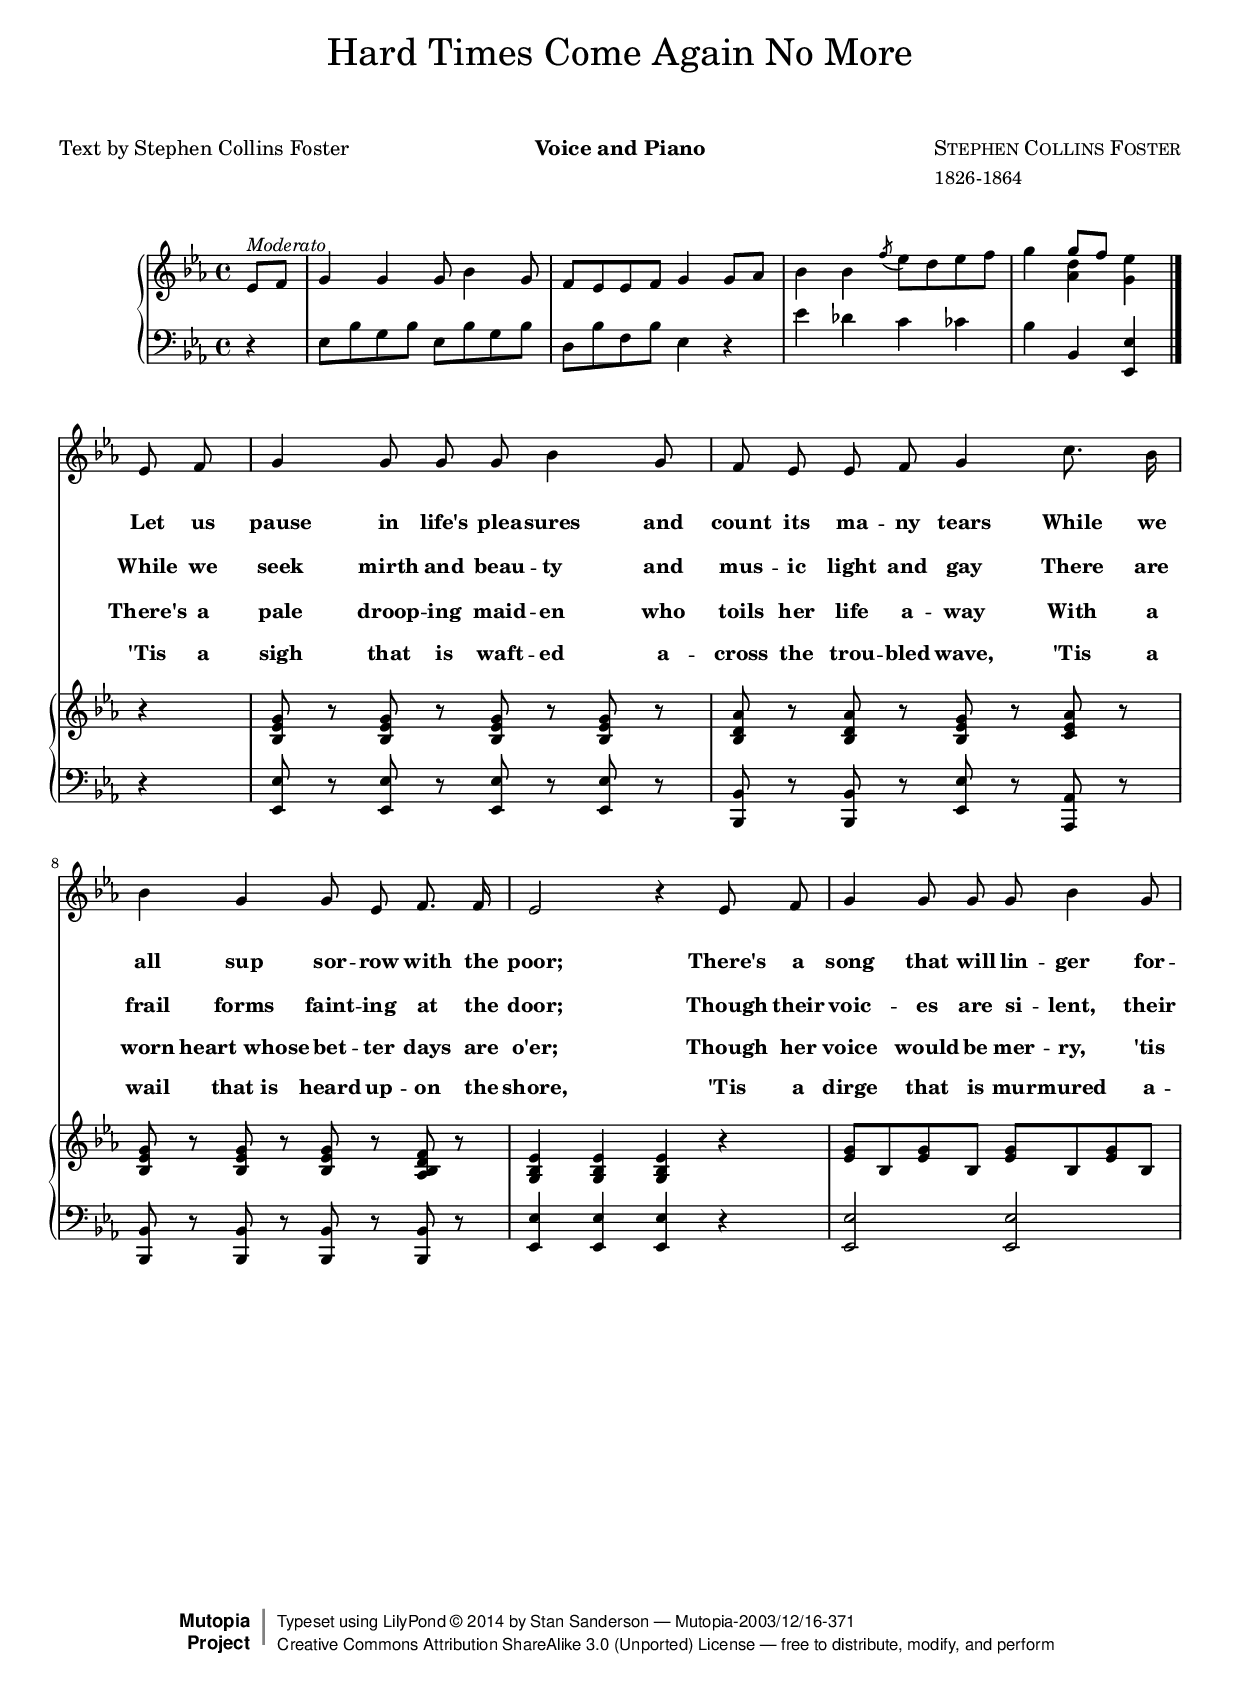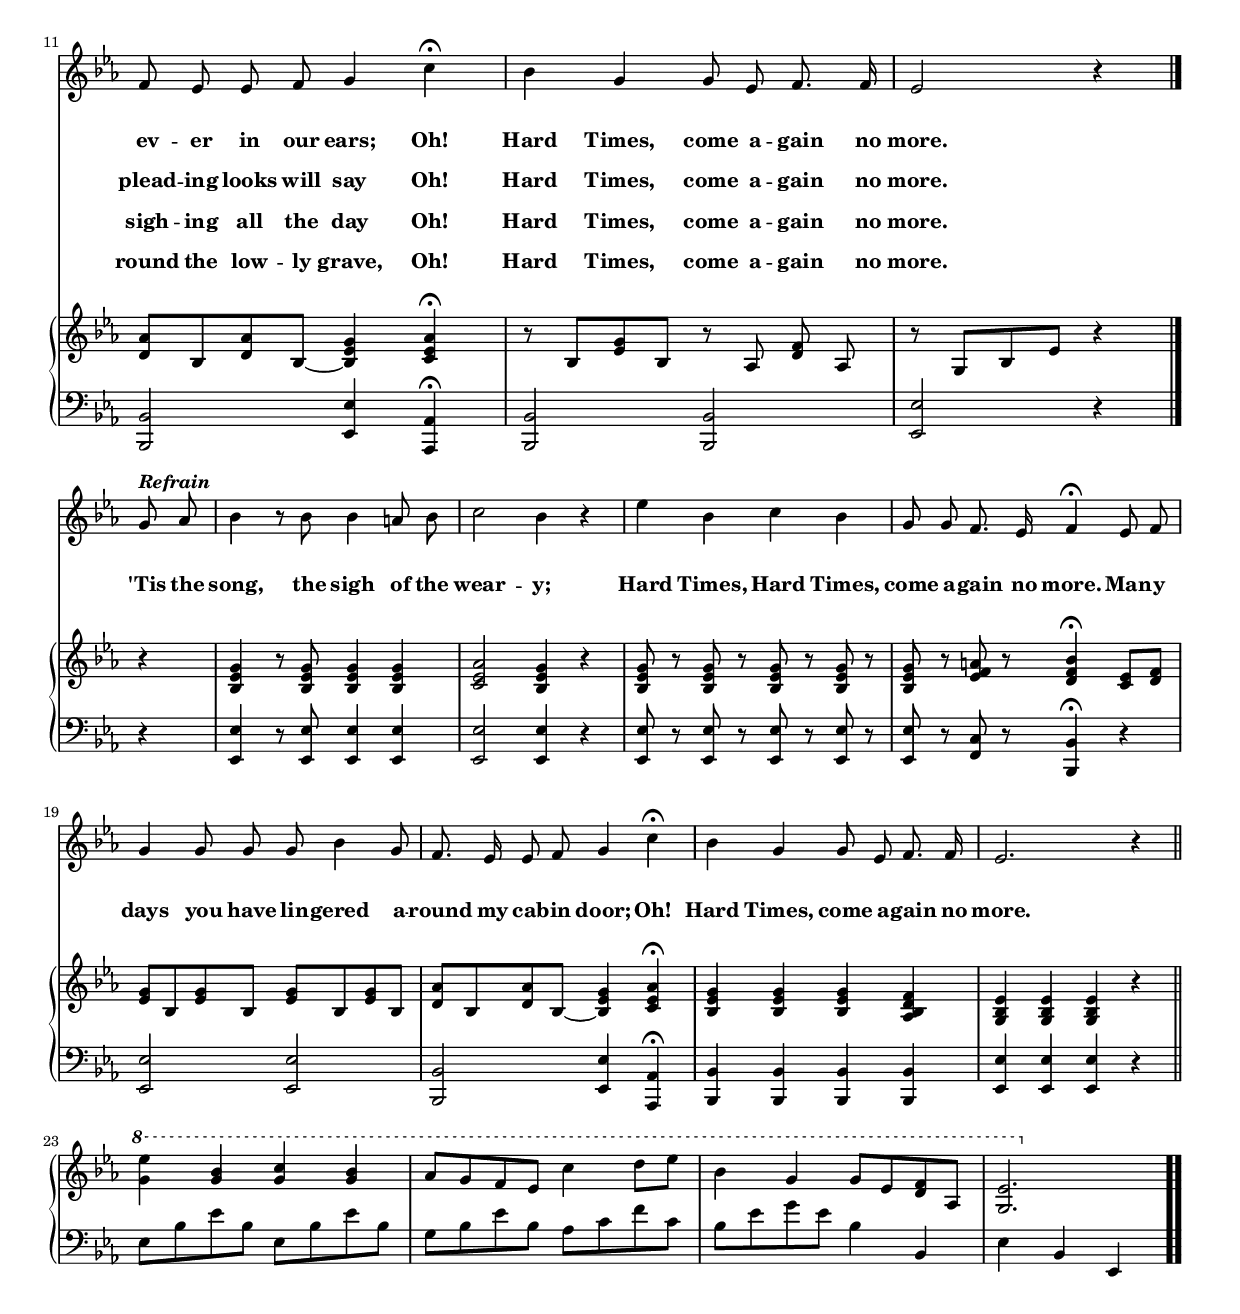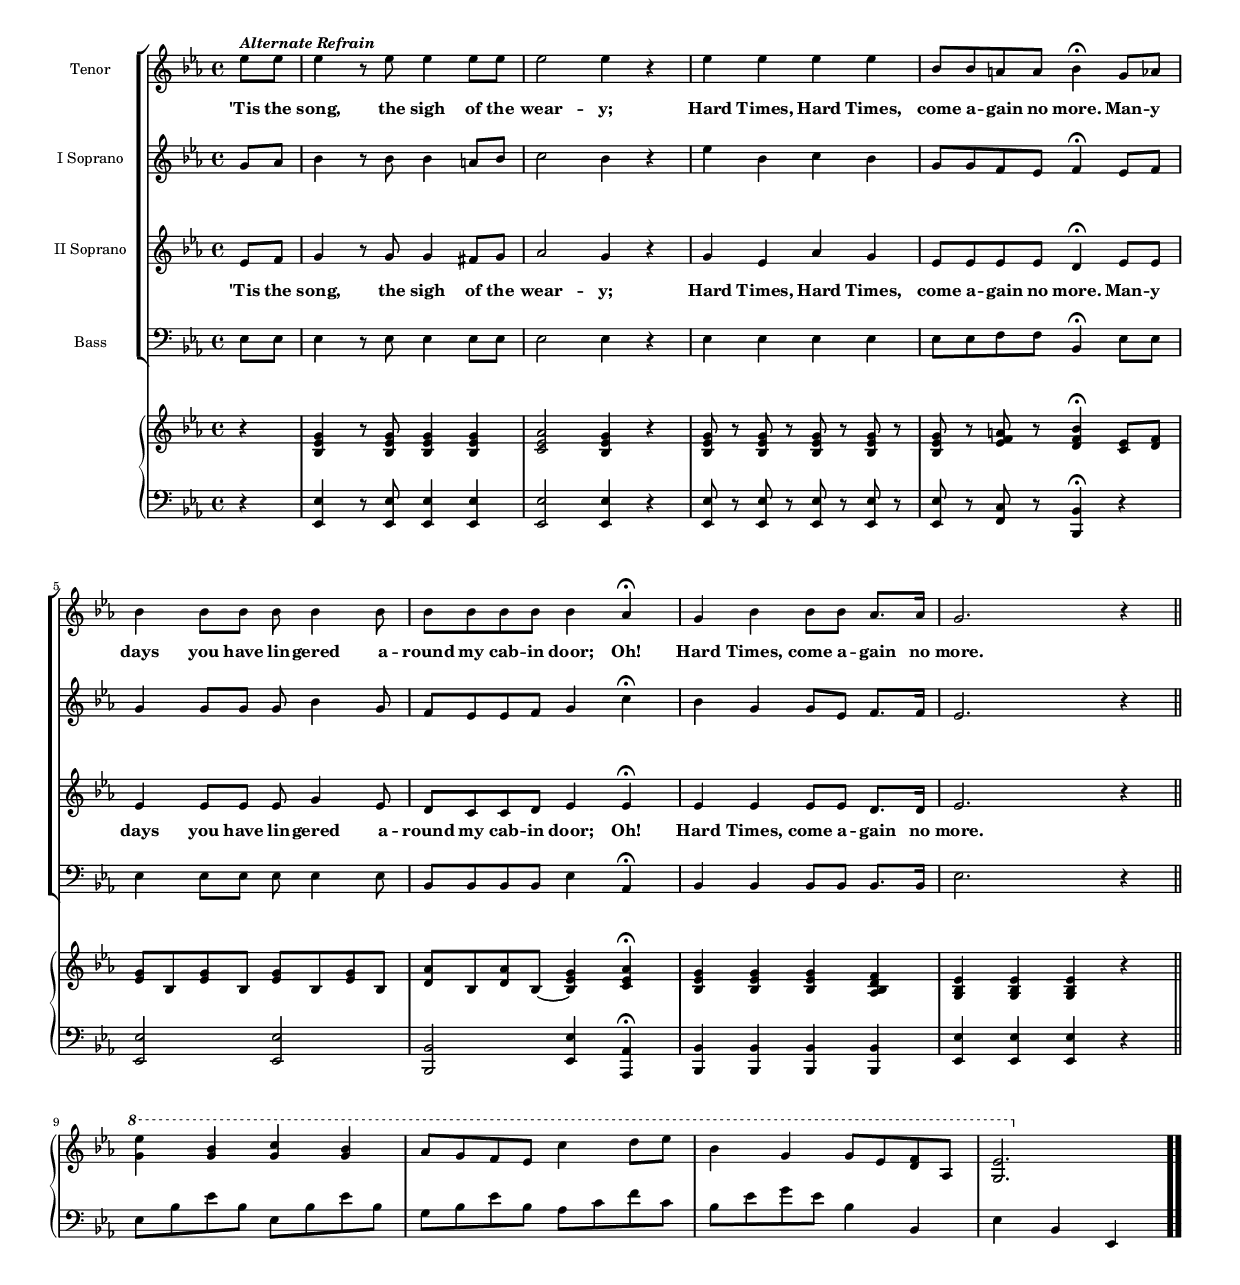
\include "english.ly"
%#(set-default-paper-size "letter")
#(set-global-staff-size 16)
\version "2.18.0"

\header {
	date = "1854"
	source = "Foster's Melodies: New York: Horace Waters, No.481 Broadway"
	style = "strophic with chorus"
	instrument = "Voice and Piano"
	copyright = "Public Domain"
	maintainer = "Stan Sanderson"
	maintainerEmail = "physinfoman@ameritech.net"
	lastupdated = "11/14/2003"
	title = \markup { \normal-text \abs-fontsize #18 \column { "Hard Times Come Again No More" \null } }
	poet = \markup \fontsize #1 "Text by Stephen Collins Foster" 
	composer = \markup { \right-align \column { \fontsize #1  \caps  "Stephen Collins Foster" \fontsize #0 \caps "1826-1864" } }
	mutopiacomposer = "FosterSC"
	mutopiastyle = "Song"
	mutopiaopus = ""
	
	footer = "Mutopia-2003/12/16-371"
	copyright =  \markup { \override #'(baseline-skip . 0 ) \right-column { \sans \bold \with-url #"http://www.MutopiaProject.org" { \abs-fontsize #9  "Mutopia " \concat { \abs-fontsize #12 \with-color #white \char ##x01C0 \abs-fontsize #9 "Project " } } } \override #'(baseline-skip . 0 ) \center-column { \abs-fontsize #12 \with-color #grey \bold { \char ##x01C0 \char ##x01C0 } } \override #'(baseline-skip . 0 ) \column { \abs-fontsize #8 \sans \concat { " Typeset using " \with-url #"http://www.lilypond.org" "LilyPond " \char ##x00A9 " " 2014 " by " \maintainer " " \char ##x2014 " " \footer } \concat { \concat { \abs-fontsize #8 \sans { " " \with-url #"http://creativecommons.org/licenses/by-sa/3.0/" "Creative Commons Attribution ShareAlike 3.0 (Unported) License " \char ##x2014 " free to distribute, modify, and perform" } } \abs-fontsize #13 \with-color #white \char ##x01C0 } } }
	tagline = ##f
	
	}
	
%definitions ------------------
partialTreQtr = \set Timing.measurePosition = #(ly:make-moment 1/4)
partialUnoQtr = \set Timing.measurePosition = #(ly:make-moment 3/4)

\paper {
  top-margin = 6\mm
  bottom-margin = 6\mm
  top-markup-spacing #'basic-distance = #8
  markup-system-spacing.basic-distance  = #10
  system-system-spacing.basic-distance  = #13
  ragged-bottom = ##t
  scoreTitleMarkup = \markup \null
  evenHeaderMarkup = \markup \null
  oddHeaderMarkup = \markup \null
}

MEL =  \relative c' { 
		\key ef\major \time 4/4 \clef treble
		\autoBeamOff
%1-4
	\partial 4 s4 s1 s1 s1 \partialTreQtr s2.	
%5-8
	\partialUnoQtr ef8 f g4 g8 g g bf4 g8 f ef ef f g4 c8. bf16
	bf4 g g8 ef f8. f16 ef2 r4 ef8 f
%9-11
	g4 g8 g g bf4 g8 f ef ef f g4 c\fermata bf g g8 ef f8. f16 ef2 r4
%12-14
	\partialUnoQtr g8^\markup { \bold \italic "Refrain" } af bf4 r8 bf bf4 a8 bf 
	c2 bf4 r ef bf c bf 
	 g8 g f8. ef16 f4\fermata ef8 f
%15-18
	g4 g8 g g bf4 g8  f8. ef16 ef8 f g4 c\fermata
            bf g g8 ef f8. 
        f16 
        ef2. r4 \break
}
	
	
% RHB is a crude workaround to get the eighths in the intro	

RHB =  \relative c'' { \time 4/4 \clef treble
	\partial 4 s4^\markup { \italic "Moderato" } 
	s1 s1 s1 \partialTreQtr s4 \stemUp g'8[ f] s4
	}

RH =  \relative c'' { \key ef\major \time 4/4 \clef treble
%1
	\partial 4 ef,8 f

	g4 g g8 bf4 g8
%2
	f8 ef ef f g4 g8 af
%3
	bf4 bf \acciaccatura f'8 ef8[ d ef f]

	\partialTreQtr g4 <d af> <ef g,> \bar "|."  \break

	\partialUnoQtr r4
%4
	<g, ef bf>8 r <g ef bf> r <g ef bf> r <g ef bf> r
%5
	<af d, bf>8 r <af d, bf> r <g ef bf> r <af ef c> r \break
%6
	<g ef bf> r <g ef bf> r <g ef bf> r <f d bf af> r
%7
	<ef bf g>4 <ef bf g> <ef bf g> r
%8
	<g ef>8 bf, <g' ef> bf, <g' ef> bf, <g' ef> bf, \break
%9
	<af' d,>8 bf, <af' d,> bf,~ <g' ef bf>4 <af ef c>\fermata
%10
	r8 bf, <g' ef> bf, r af <f' d> af,

	\partialTreQtr r8 g[ bf ef] r4 \break

	\partialUnoQtr r4
%11
	<g ef bf>4 r8 <g ef bf> <g ef bf>4 <g ef bf>
%12
	<af ef c>2 <g ef bf>4 r
%13
	<g ef bf>8 r <g ef bf> r <g ef bf> r <g ef bf> r
%14
	<g ef bf>8 r <a f ef> r <bf f d>4\fermata <ef, c>8 <f d>
%15
	<g ef>8 bf, <g' ef> bf, <g' ef> bf, <g' ef> bf,
%16
	<af' d,>8 bf, <af' d,> bf,~ <g' ef bf>4 <af ef c>\fermata
%17
	<g ef bf>4 <g ef bf> <g ef bf> <f d bf af>
%18
	<ef bf g>4 <ef bf g> <ef bf g> r
%19
	\ottava #1 <g' ef'>4 <g bf> <g c> <g bf>
%20
	af8 g f ef c'4 d8 ef
%21
	bf4 g g8[ ef <f d> af,]
%22
	\partialTreQtr <ef' g,>2.\ottava #0

	}



LH =  \relative c { \key ef\major \time 4/4 \clef bass
%1
	\partial 4 r4

	ef8 bf' g bf ef, bf' g bf
%2
	d, bf' f bf ef,4 r4
%3
	ef'4 df c cf

	\partialTreQtr bf4 bf, <ef ef,>

	\partialUnoQtr r4
%4
	<ef ef,>8 r <ef ef,> r <ef ef,> r <ef ef,> r
%5
	<bf bf,>8 r <bf bf,> r <ef ef,> r <af, af,> r
%6
	 <bf bf,>8 r <bf bf,> r <bf bf,> r <bf bf,> r
%7
	<ef ef,>4 <ef ef,> <ef ef,> r
%8
	<ef ef,>2 <ef ef,>
%9
	<bf bf,>2 <ef ef,>4 <af, af,>\fermata
%10
	<bf bf,>2 <bf bf,>

	\partialTreQtr <ef ef,>2 r4 \bar "|."

	\partialUnoQtr r4
%11
	<ef ef,>4 r8 <ef ef,> <ef ef,>4 <ef ef,>
%12
	<ef ef,>2 <ef ef,>4 r
%13
	<ef ef,>8 r <ef ef,> r <ef ef,> r <ef ef,> r
%14
	<ef ef,>8 r <c f,> r <bf bf,>4\fermata r4
%15
	<ef ef,>2 <ef ef,>
%16
	<bf bf,>2 <ef ef,>4 <af, af,>\fermata
%17
	<bf bf,>4 <bf bf,> <bf bf,> <bf bf,>
%18
	<ef ef,>4 <ef ef,> <ef ef,> r \bar "||"
%19
	ef8 bf' ef bf ef, bf' ef bf
%20
	g8 bf ef bf af c f c
%21
	bf8 ef g ef bf4 bf,
%22
	\partialTreQtr ef4 bf ef, \bar ".." \pageBreak
	}



VerOne =  \context Lyrics = VerOne \lyricmode { 
	\override LyricText.font-series = #'bold
	\override LyricText.font-size = #+1
	
	\skip 4  \skip 1 \skip 1 \skip 1 \skip 2.
	Let8 us pause4 in8 life's plea -- sures4 and8 count its ma -- ny tears4
	While8. we16 all4 sup4 sor8 -- row with8. the16 poor;2 \skip4
	There's8 a8 song4 that8 will8 lin -- ger4 for8 -- ev -- er in our ears;4
	Oh!4 Hard Times, come8 a -- gain8. no16 more.2 \skip4

	'Tis8 the song,4 \skip 8 the8 sigh4 of8 the wear2 -- y;4 \skip 4
	Hard4 Times, Hard Times, 
	come8 a -- gain8. no16 more.4 Man8 -- y8
	days4 you8 have lin -- gered4 a8
	 -- round8. my16 cab8 -- in door;4 Oh!4
	Hard Times, come8 a -- gain8. 
	no16 
	more.2. \skip 4
	}

	
VerTwo =  \context Lyrics = VerTwo \lyricmode { 
	\override LyricText.font-series = #'bold
	\override LyricText.font-size = #+1
	
	\skip 4  \skip 1 \skip 1 \skip 1 \skip 2.
	While8 we seek4 mirth8 and beau -- ty4 and8 mus -- ic light and gay4
	There8. are16 frail4 forms faint8 -- ing at8. the16 door;2 \skip4
	Though8 their voic4 -- es8 are si -- lent,4 their8 plead -- ing looks will say4
	Oh!4 Hard Times, come8 a -- gain8. no16 more.2. 
	}
	
VerThree =  \context Lyrics = VerThree \lyricmode { 
	\override LyricText.font-series = #'bold
	\override LyricText.font-size = #+1
	
	\skip 4  \skip 1 \skip 1 \skip 1 \skip 2.
	There's8 a pale4 droop8 -- ing maid -- en4 who8 toils her life a -- way4
	With8. a16 worn4 heart_whose bet8 -- ter days8. are16 o'er;2 \skip4
	Though8 her voice4 would8 be mer -- ry,4 'tis8 sigh -- ing all the day4
	Oh!4 Hard Times, come8 a -- gain8. no16 more.2. 
	}

VerFour =  \context Lyrics = VerFour \lyricmode { 
	\override LyricText.font-series = #'bold
	\override LyricText.font-size = #+1
	
	\skip 4  \skip 1 \skip 1 \skip 1 \skip 2.
	'Tis8 a sigh4 that8 is waft -- ed4 a8 -- cross the trou -- bled wave,4
	'Tis8. a16 wail4 that_is heard8 up -- on8. the16 shore,2 \skip4
	'Tis8 a dirge4 that8 is mur -- mured4 a8 -- round the low -- ly grave,4
	Oh!4 Hard Times, come8 a -- gain8. no16 more.2. 
	}

\score { 
	<<
		\context Staff
		\MEL
		\set Staff.midiInstrument = "violin" 
		\new Lyrics 
		{ \VerOne }
		\new Lyrics 
		{ \VerTwo }
		\new Lyrics 
		{ \VerThree }
		\new Lyrics 
		{ \VerFour }
	\context PianoStaff <<
		\set PianoStaff.midiInstrument = "acoustic grand"
		\context Staff = "up" <<
		\clef treble
			\context Voice = VoiceI \RH
			\context Voice = VoiceII \RHB
			>>
		\context Staff = "down" <<
		\clef bass
			\context Voice = VoiceI \LH
			>>
		>> 
		>>
	
	\layout { 
		\context { \Staff \RemoveEmptyStaves 
		\override VerticalAxisGroup #'remove-first = ##t
		}
		\context {
		    \Lyrics
		    \override VerticalAxisGroup.staff-affinity = ##f
		    \override VerticalAxisGroup.staff-staff-spacing =
                    #'((basic-distance . 0)
	              (minimum-distance . 1)
	              (padding . 3))
		}
		}	
	
  \midi {
    \tempo 4 = 72
    }
}

% Alternate 4-part Chorus



RHC =  \relative c'' { \key ef\major \time 4/4 \clef treble
		\partial 4 r4
%11
	<g ef bf>4 r8 <g ef bf> <g ef bf>4 <g ef bf>
%12
	<af ef c>2 <g ef bf>4 r
%13
	<g ef bf>8 r <g ef bf> r <g ef bf> r <g ef bf> r
%14
	<g ef bf>8 r <a f ef> r <bf f d>4\fermata <ef, c>8 <f d>
%15
	<g ef>8 bf, <g' ef> bf, <g' ef> bf, <g' ef> bf,
%16
	<af' d,>8 bf, <af' d,> bf,~ <g' ef bf>4 <af ef c>\fermata
%17
	<g ef bf>4 <g ef bf> <g ef bf> <f d bf af>
%18
	<ef bf g>4 <ef bf g> <ef bf g> r \break
%19
	\ottava #1 <g' ef'>4 <g bf> <g c> <g bf>
%20
	af8 g f ef c'4 d8 ef
%21
	bf4 g g8[ ef <f d> af,]
%22
	\partialTreQtr <ef' g,>2.\ottava #0

	}

LHC =  \relative c { \key ef\major \time 4/4 \clef bass
	\partial 4 r4
%11
	<ef ef,>4 r8 <ef ef,> <ef ef,>4 <ef ef,>
%12
	<ef ef,>2 <ef ef,>4 r
%13
	<ef ef,>8 r <ef ef,> r <ef ef,> r <ef ef,> r
%14
	<ef ef,>8 r <c f,> r <bf bf,>4\fermata r4
%15
	<ef ef,>2 <ef ef,>
%16
	<bf bf,>2 <ef ef,>4 <af, af,>\fermata
%17
	<bf bf,>4 <bf bf,> <bf bf,> <bf bf,>
%18
	<ef ef,>4 <ef ef,> <ef ef,> r \bar "||"
%19
	ef8 bf' ef bf ef, bf' ef bf
%20
	g8 bf ef bf af c f c
%21
	bf8 ef g ef bf4 bf,
%22
	\partialTreQtr ef4 bf ef, \bar ".."
	}

TEN =  \relative c'' { \key ef\major \time 4/4 \clef treble
%1-4
	\set Staff.instrumentName = #'"Tenor"
	\partial 4 ef8^\markup { \bold \italic { "Alternate Refrain" } } 
	ef ef4 r8 ef ef4 ef8 ef ef2 ef4 r
	 ef ef ef ef bf8 bf a a bf4\fermata g8 af
%5-8
	bf4 bf8 bf bf bf4 bf8 bf bf bf bf bf4 af\fermata g bf bf8 bf af8. af16 g2. r4
	}
	
ISOP =  \relative c'' { \key ef\major \time 4/4 \clef treble
%1-4
	\set Staff.instrumentName = #'"I Soprano"
	\partial 4 g8 af bf4 r8 bf bf4 a8 bf c2 bf4 r
	ef bf c bf g8 g f ef f4\fermata ef8 f
%5-8
	g4 g8 g g bf4 g8 f ef ef f g4 c\fermata bf g g8 ef f8. f16 ef2. r4
	}
	
IISOP =  \relative c'' { \key ef\major \time 4/4 \clef treble
%1-4
	\set Staff.instrumentName = #'"II Soprano"
	\partial 4 ef,8 f g4 r8 g g4 fs8 g af2 g4 r
	g ef af g ef8 ef ef ef d4\fermata ef8 ef
%5-8
	ef4 ef8 ef ef g4 ef8 d c c d ef4 ef\fermata ef ef ef8 ef d8. d16 ef2. r4
	}
	
BASS =  \relative c { \key ef\major \time 4/4 \clef bass
%1-4
	\set Staff.instrumentName = #'"Bass"
	\partial 4 ef8 ef ef4 r8 ef ef4 ef8 ef ef2 ef4 r
	ef4 ef ef ef ef8 ef f f bf,4\fermata ef8 ef
%5-8
	ef4 ef8 ef ef ef4 ef8 bf bf bf bf ef4 af,\fermata bf bf bf8 bf bf8. bf16 ef2. r4
	} 
	
CHOR =  \lyricmode { 
	\override LyricText.font-series = #'bold
	\override LyricText.font-size = #+1
	\partial4
		
	'Tis8 the song,4 \skip 8 the8 sigh4 of8 the wear2 -- y;4 \skip 4
	Hard4 Times, Hard Times, 
	come8 a -- gain no more.4 Man8 -- y8
	days4 you8 have lin -- gered4 a8
	 -- round8 my cab -- in door;4 Oh!4
	Hard Times, come8 a -- gain8. 
	no16 
	more.2. \skip 4
	}

\score {  <<
	\context ChoirStaff \with {  
	   \override StaffGrouper.staff-staff-spacing.padding = #5
           \override StaffGrouper.staff-staff-spacing.basic-distance = #6
	}
	<<
		\new Staff  { \clef treble \TEN }
		\new Lyrics \with {\override VerticalAxisGroup.staff-affinity = #CENTER } 
		{  \CHOR }
		
		\new Staff  { \clef treble  \ISOP }
		
		
		\new Staff  { \clef treble \IISOP }
		\new Lyrics \with {\override VerticalAxisGroup.staff-affinity = #CENTER } 
		{  \CHOR }
		
		\new Staff  { \clef bass \BASS }
		
		
							>>
			
		\context PianoStaff \with {
                     \override StaffGrouper.staffgroup-staff-spacing.basic-distance = #0
                }
		<<
			\set PianoStaff.midiInstrument = "acoustic grand"
			\context Staff = "up" << \clef treble \context Voice = voiceOne \RHC >>
				
			\context Staff = "down" << \clef bass \context Voice = voiceOne \LHC >>
			
						>>
			>>	
		\layout {  
		        #(layout-set-staff-size 13) 
		}
	
	
  \midi {
    \tempo 4 = 72
    }

}

